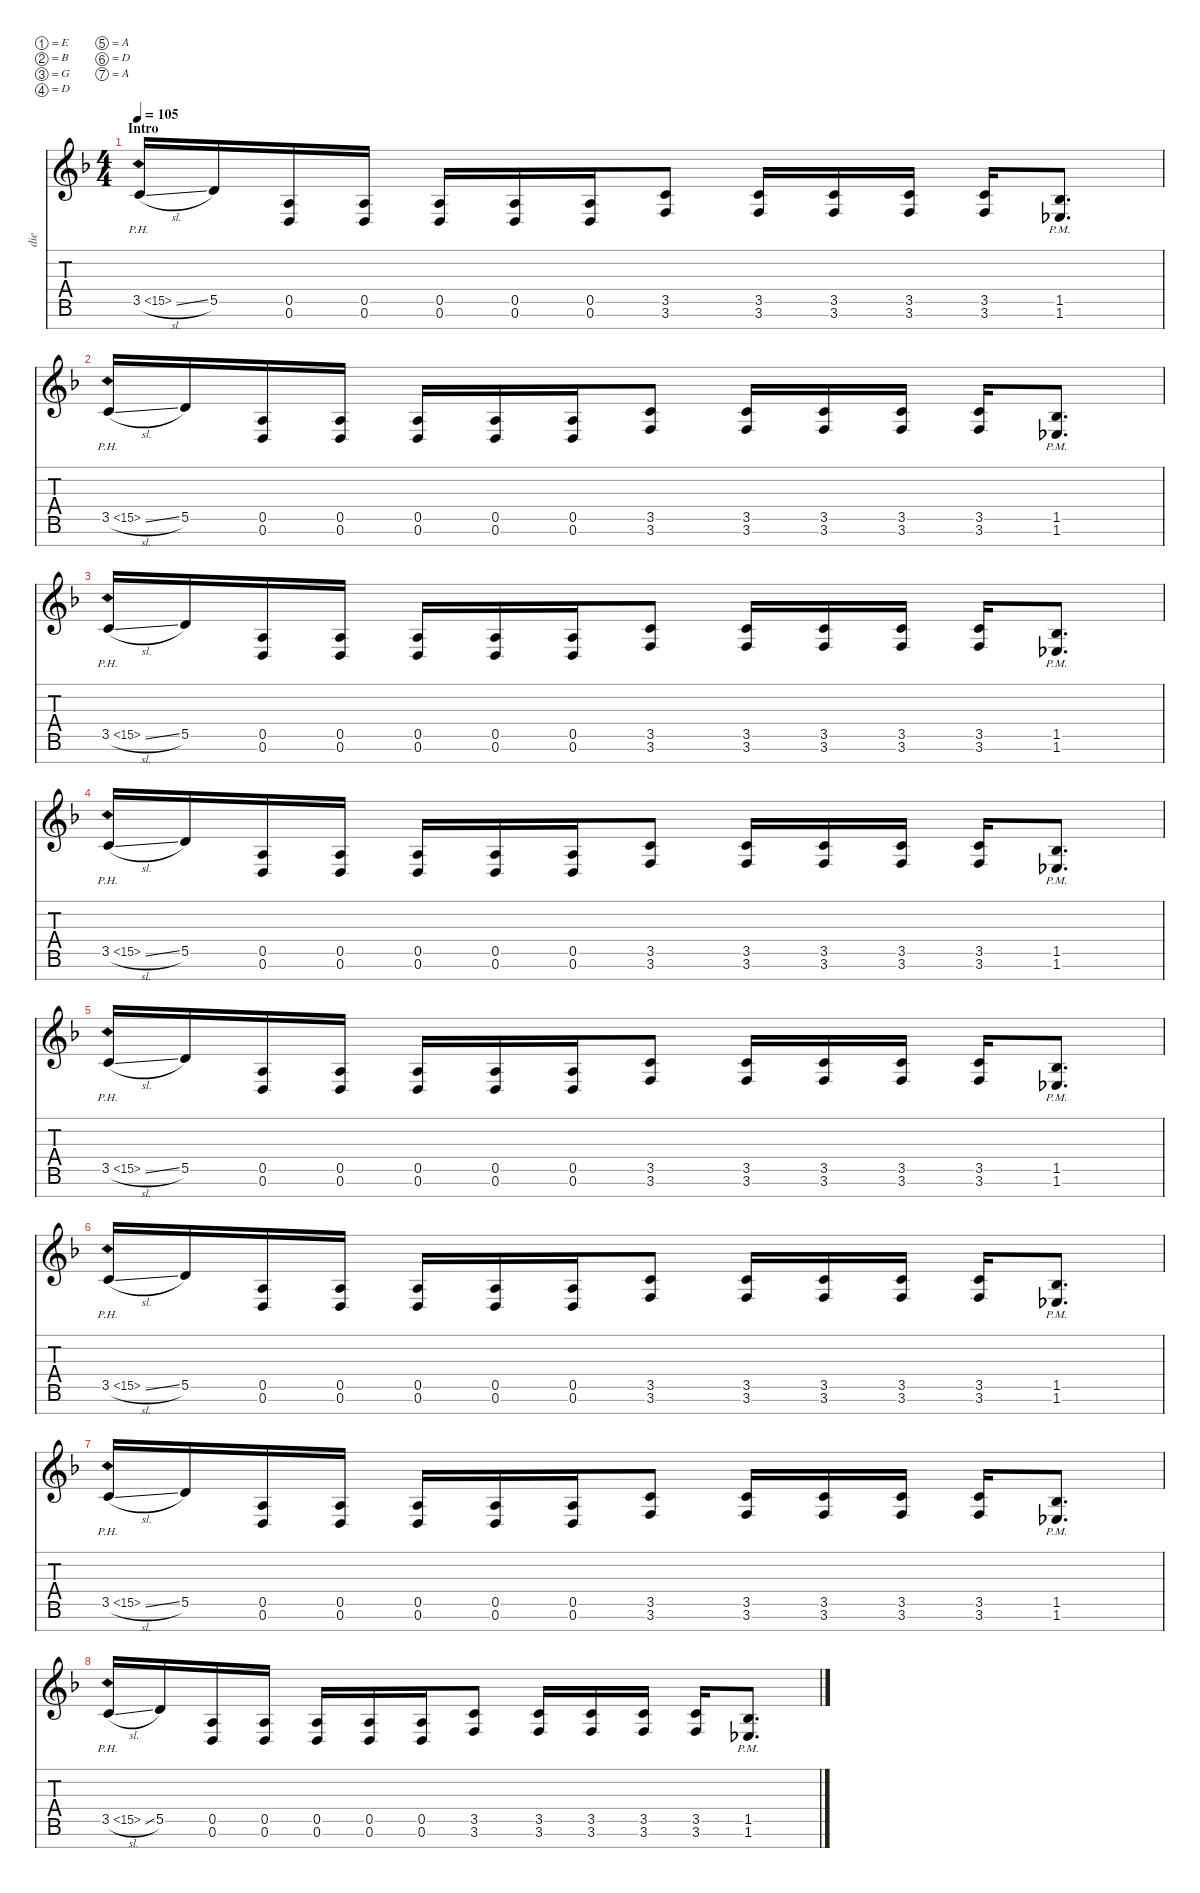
\defaultSystemsLayout 4
\hideDynamics
\bracketExtendMode nobrackets
\otherSystemsTrackNameOrientation horizontal
\track ("Die" "die") {defaultSystemsLayout 4 instrument electricguitarjazz}
\staff {score tabs}
\tuning (E4 B3 G3 D3 A2 D2 A1)
\ts (4 4)
\beaming (8 2 2 2 2)
\section ("" "Intro")
\tempo 105
\clef g2
\scale
1.23653
\ks dminor
3.5{ph 12 sl acc forcenatural}.16{dy fff instrument distortionguitar beam Up} 5.5{acc forcenatural}.16{beam Up} (0.6{acc forcenatural} 0.5{acc forcenatural}).16{beam Up} (0.6{acc forcenatural} 0.5{acc forcenatural}).16{beam Up} (0.6{acc forcenatural} 0.5{acc forcenatural}).16{beam Up} (0.6{acc forcenatural} 0.5{acc forcenatural}).16{beam Up} (0.6{acc forcenatural} 0.5{acc forcenatural}).16{beam Up} (3.6{acc forcenatural} 3.5{acc forcenatural}).8{beam Up} (3.6{acc forcenatural} 3.5{acc forcenatural}).16{beam Up} (3.6{acc forcenatural} 3.5{acc forcenatural}).16{beam Up} (3.6{acc forcenatural} 3.5{acc forcenatural}).16{beam Up} (3.6{acc forcenatural} 3.5{acc forcenatural}).16{beam Up} (1.6{pm acc b} 1.5{pm acc b}).8{d beam Up} |
\scale
0.921158 3.5{ph 12 sl acc forcenatural}.16{beam Up} 5.5{acc forcenatural}.16{beam Up} (0.6{acc forcenatural} 0.5{acc forcenatural}).16{beam Up} (0.6{acc forcenatural} 0.5{acc forcenatural}).16{beam Up} (0.6{acc forcenatural} 0.5{acc forcenatural}).16{beam Up} (0.6{acc forcenatural} 0.5{acc forcenatural}).16{beam Up} (0.6{acc forcenatural} 0.5{acc forcenatural}).16{beam Up} (3.6{acc forcenatural} 3.5{acc forcenatural}).8{beam Up} (3.6{acc forcenatural} 3.5{acc forcenatural}).16{beam Up} (3.6{acc forcenatural} 3.5{acc forcenatural}).16{beam Up} (3.6{acc forcenatural} 3.5{acc forcenatural}).16{beam Up} (3.6{acc forcenatural} 3.5{acc forcenatural}).16{beam Up} (1.6{pm acc b} 1.5{pm acc b}).8{d beam Up} |
\scale
0.921158 3.5{ph 12 sl acc forcenatural}.16{beam Up} 5.5{acc forcenatural}.16{beam Up} (0.6{acc forcenatural} 0.5{acc forcenatural}).16{beam Up} (0.6{acc forcenatural} 0.5{acc forcenatural}).16{beam Up} (0.6{acc forcenatural} 0.5{acc forcenatural}).16{beam Up} (0.6{acc forcenatural} 0.5{acc forcenatural}).16{beam Up} (0.6{acc forcenatural} 0.5{acc forcenatural}).16{beam Up} (3.6{acc forcenatural} 3.5{acc forcenatural}).8{beam Up} (3.6{acc forcenatural} 3.5{acc forcenatural}).16{beam Up} (3.6{acc forcenatural} 3.5{acc forcenatural}).16{beam Up} (3.6{acc forcenatural} 3.5{acc forcenatural}).16{beam Up} (3.6{acc forcenatural} 3.5{acc forcenatural}).16{beam Up} (1.6{pm acc b} 1.5{pm acc b}).8{d beam Up} |
\scale
0.921158 3.5{ph 12 sl acc forcenatural}.16{beam Up} 5.5{acc forcenatural}.16{beam Up} (0.6{acc forcenatural} 0.5{acc forcenatural}).16{beam Up} (0.6{acc forcenatural} 0.5{acc forcenatural}).16{beam Up} (0.6{acc forcenatural} 0.5{acc forcenatural}).16{beam Up} (0.6{acc forcenatural} 0.5{acc forcenatural}).16{beam Up} (0.6{acc forcenatural} 0.5{acc forcenatural}).16{beam Up} (3.6{acc forcenatural} 3.5{acc forcenatural}).8{beam Up} (3.6{acc forcenatural} 3.5{acc forcenatural}).16{beam Up} (3.6{acc forcenatural} 3.5{acc forcenatural}).16{beam Up} (3.6{acc forcenatural} 3.5{acc forcenatural}).16{beam Up} (3.6{acc forcenatural} 3.5{acc forcenatural}).16{beam Up} (1.6{pm acc b} 1.5{pm acc b}).8{d beam Up} |
\scale
1.17953 3.5{ph 12 sl acc forcenatural}.16{beam Up} 5.5{acc forcenatural}.16{beam Up} (0.6{acc forcenatural} 0.5{acc forcenatural}).16{beam Up} (0.6{acc forcenatural} 0.5{acc forcenatural}).16{beam Up} (0.6{acc forcenatural} 0.5{acc forcenatural}).16{beam Up} (0.6{acc forcenatural} 0.5{acc forcenatural}).16{beam Up} (0.6{acc forcenatural} 0.5{acc forcenatural}).16{beam Up} (3.6{acc forcenatural} 3.5{acc forcenatural}).8{beam Up} (3.6{acc forcenatural} 3.5{acc forcenatural}).16{beam Up} (3.6{acc forcenatural} 3.5{acc forcenatural}).16{beam Up} (3.6{acc forcenatural} 3.5{acc forcenatural}).16{beam Up} (3.6{acc forcenatural} 3.5{acc forcenatural}).16{beam Up} (1.6{pm acc b} 1.5{pm acc b}).8{d beam Up} |
\scale
0.934263 3.5{ph 12 sl acc forcenatural}.16{beam Up} 5.5{acc forcenatural}.16{beam Up} (0.6{acc forcenatural} 0.5{acc forcenatural}).16{beam Up} (0.6{acc forcenatural} 0.5{acc forcenatural}).16{beam Up} (0.6{acc forcenatural} 0.5{acc forcenatural}).16{beam Up} (0.6{acc forcenatural} 0.5{acc forcenatural}).16{beam Up} (0.6{acc forcenatural} 0.5{acc forcenatural}).16{beam Up} (3.6{acc forcenatural} 3.5{acc forcenatural}).8{beam Up} (3.6{acc forcenatural} 3.5{acc forcenatural}).16{beam Up} (3.6{acc forcenatural} 3.5{acc forcenatural}).16{beam Up} (3.6{acc forcenatural} 3.5{acc forcenatural}).16{beam Up} (3.6{acc forcenatural} 3.5{acc forcenatural}).16{beam Up} (1.6{pm acc b} 1.5{pm acc b}).8{d beam Up} |
\scale
0.934263 3.5{ph 12 sl acc forcenatural}.16{beam Up} 5.5{acc forcenatural}.16{beam Up} (0.6{acc forcenatural} 0.5{acc forcenatural}).16{beam Up} (0.6{acc forcenatural} 0.5{acc forcenatural}).16{beam Up} (0.6{acc forcenatural} 0.5{acc forcenatural}).16{beam Up} (0.6{acc forcenatural} 0.5{acc forcenatural}).16{beam Up} (0.6{acc forcenatural} 0.5{acc forcenatural}).16{beam Up} (3.6{acc forcenatural} 3.5{acc forcenatural}).8{beam Up} (3.6{acc forcenatural} 3.5{acc forcenatural}).16{beam Up} (3.6{acc forcenatural} 3.5{acc forcenatural}).16{beam Up} (3.6{acc forcenatural} 3.5{acc forcenatural}).16{beam Up} (3.6{acc forcenatural} 3.5{acc forcenatural}).16{beam Up} (1.6{pm acc b} 1.5{pm acc b}).8{d beam Up} |
\scale
0.951947 3.5{ph 12 sl acc forcenatural}.16{beam Up} 5.5{acc forcenatural}.16{beam Up} (0.6{acc forcenatural} 0.5{acc forcenatural}).16{beam Up} (0.6{acc forcenatural} 0.5{acc forcenatural}).16{beam Up} (0.6{acc forcenatural} 0.5{acc forcenatural}).16{beam Up} (0.6{acc forcenatural} 0.5{acc forcenatural}).16{beam Up} (0.6{acc forcenatural} 0.5{acc forcenatural}).16{beam Up} (3.6{acc forcenatural} 3.5{acc forcenatural}).8{beam Up} (3.6{acc forcenatural} 3.5{acc forcenatural}).16{beam Up} (3.6{acc forcenatural} 3.5{acc forcenatural}).16{beam Up} (3.6{acc forcenatural} 3.5{acc forcenatural}).16{beam Up} (3.6{acc forcenatural} 3.5{acc forcenatural}).16{beam Up} (1.6{pm acc b} 1.5{pm acc b}).8{d beam Up}
